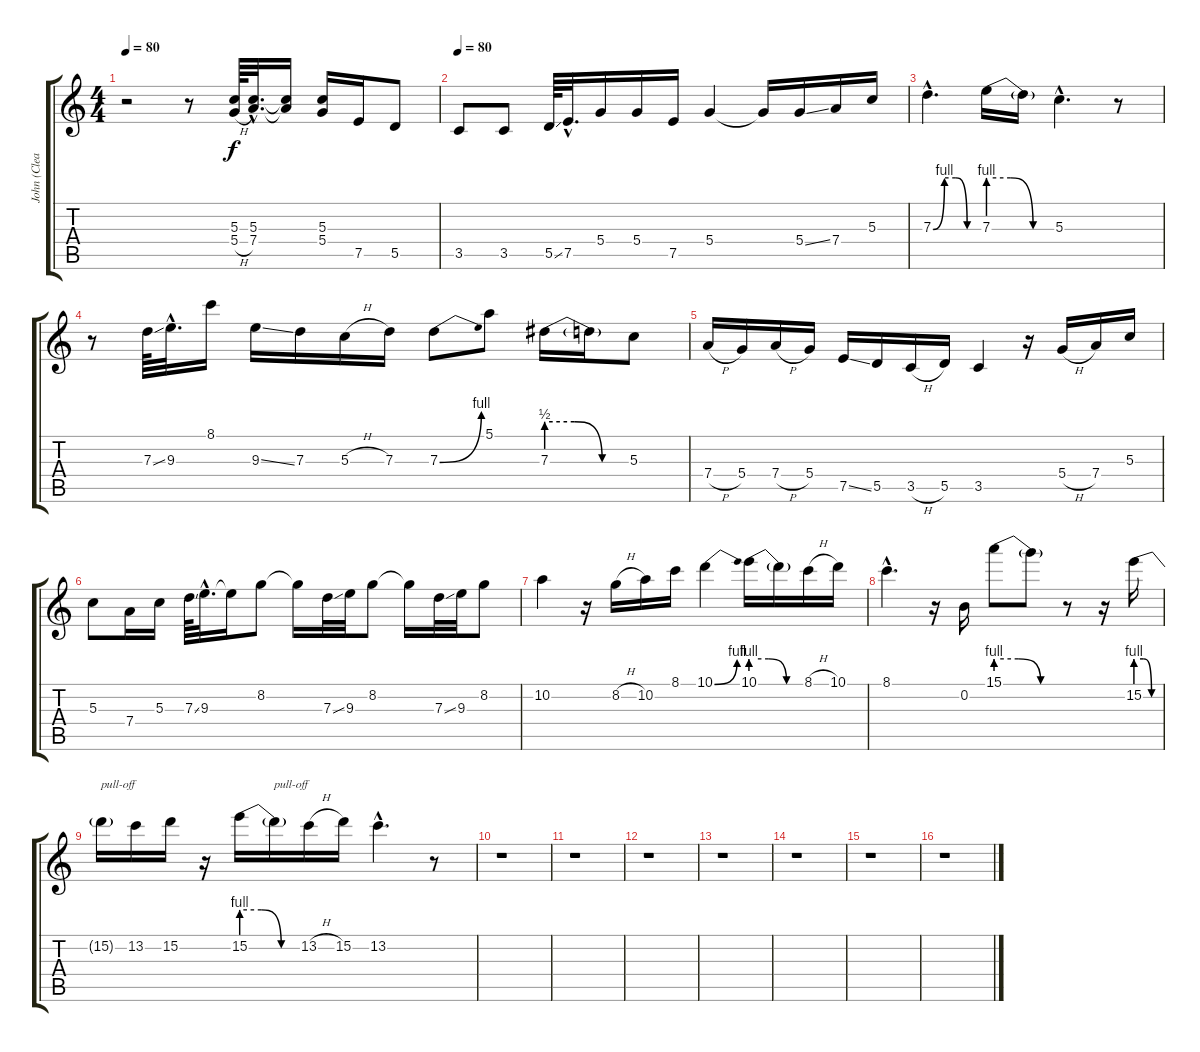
\track ("John (Clean Solo - Gtr 1)" "John (Clea") {instrument electricguitarjazz}
\staff {score tabs}
\tuning (E4 B3 G3 D3 A2 E2) {hide}
\ts (4 4)
\tempo 80
\clef g2
\ks c
r.2{dy f} r.8 (5.3 5.4{h}).64 (5.3{hac} 7.4{hac}).32{d} (5.3{t} 7.4{t}).16 (5.3 5.4).16 7.5.16 5.5.8 |
\tempo 80
3.5.8 3.5.8 5.5{ss}.64 7.5{hac}.32{d} 5.4.16 5.4.16 7.5.16 5.4.4 5.4{t}.16 5.4{ss}.16 7.4.16 5.3.16 |
7.3{be (custom 0 0 15 4 30 4 45 0 60 0) hac}.4{d} 7.3{be (custom 0 4 20 4 40 0 60 0)}.16 7.3{t}.16 5.3{hac}.4{d} r.8 |
r.8 7.3{ss}.64 9.3{hac}.32{d} 8.1.16 9.3{ss}.16 7.3.16 5.3{h}.16 7.3.16 7.3{be (bend 0 0 60 4)}.8 5.1.8 7.3{be (custom 0 2 20 2 40 0 60 0)}.16 7.3{t}.16 5.3.8 |
7.4{h}.16 5.4.16 7.4{h}.16 5.4.16 7.5{ss}.16 5.5.16 3.5{h}.16 5.5.16 3.5.4 r.16 5.4{h}.16 7.4.16 5.3.16 |
5.3.8 7.4.16 5.3.16 7.3{ss}.64 9.3{hac}.32{d} 9.3{t}.16 8.2.8 8.2{t}.16 7.3{ss}.32 9.3.32 8.2.8 8.2{t}.16 7.3{ss}.32 9.3.32 8.2.8 |
10.2.4 r.16 8.2{h}.16 10.2.16 8.1.16 10.1{be (bend 0 0 60 4)}.4 10.1{be (custom 0 4 20 4 40 0 60 0)}.16 10.1{t}.16 8.1{h}.16 10.1.16 |
8.1{hac}.4{d} r.16 0.2.16 15.1{be (custom 0 4 20 4 40 0 60 0)}.8 15.1{t}.8 r.8 r.16 15.2{be (custom 0 4 20 4 40 0 60 0)}.16 |
15.2{t}.16{txt "pull-off"} 13.2.16 15.2.16 r.16 15.2{be (custom 0 4 20 4 40 0 60 0)}.16 15.2{t}.16{txt "pull-off"} 13.2{h}.16 15.2.16 13.2{hac}.4{d} r.8 |
r.1 |
r.1 |
r.1 |
r.1 |
r.1 |
r.1 |
r.1
